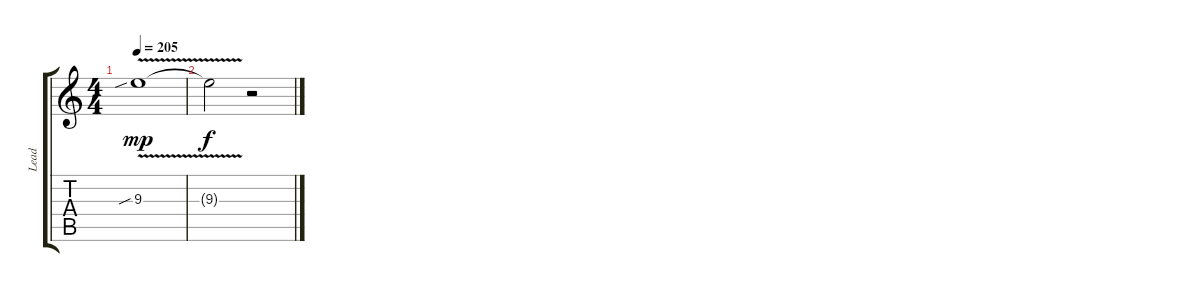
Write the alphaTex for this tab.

\track ("Lead" "Lead") {instrument distortionguitar bank 255}
\staff {score tabs}
\tuning (E4 B3 G3 D3 A2 E2) {hide}
\ts (4 4)
\tempo 205
\clef g2
\ks c
9.3{v sib}.1{dy mp} |
9.3{t}.2{dy f} r.2
